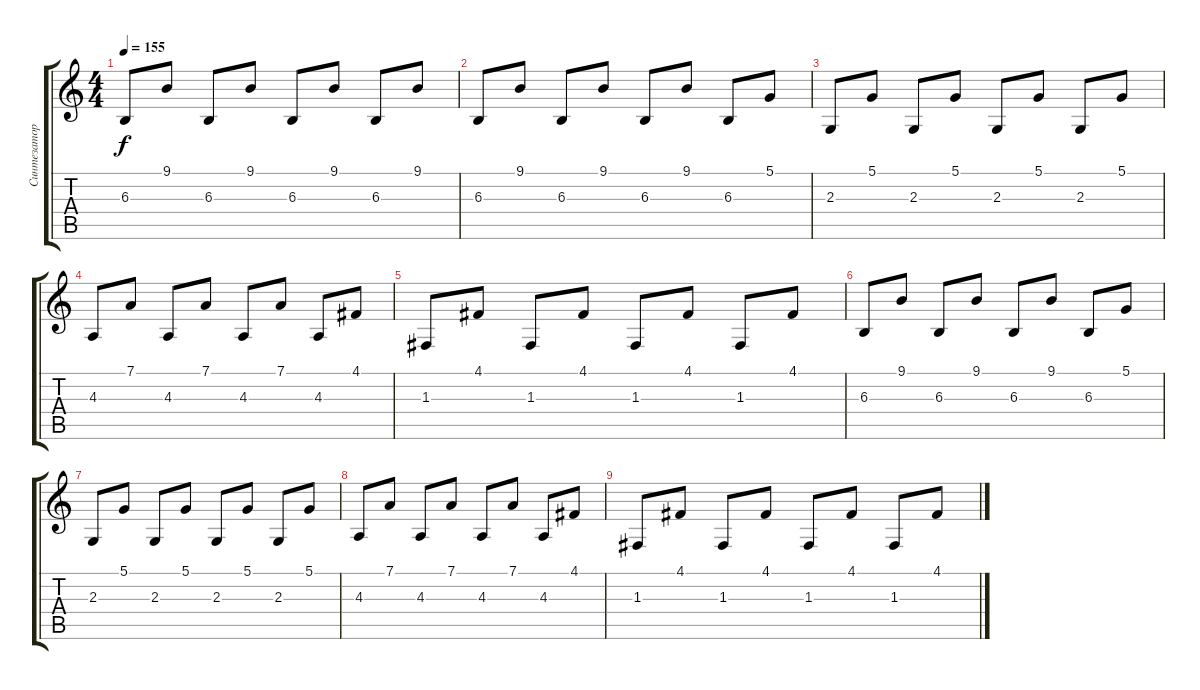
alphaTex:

\track ("Синтезатор" "Синтезатор") {instrument pizzicatostrings}
\staff {score tabs}
\tuning (D4 A3 F3 C3 G2 D2) {hide}
\ts (4 4)
\tempo 155
\clef g2
\ks c
6.3.8{dy f volume 0 instrument pizzicatostrings} 9.1.8{volume 9} 6.3.8 9.1.8 6.3.8 9.1.8 6.3.8 9.1.8 |
6.3.8{volume 9} 9.1.8 6.3.8 9.1.8 6.3.8 9.1.8 6.3.8 5.1.8 |
2.3.8 5.1.8 2.3.8 5.1.8 2.3.8 5.1.8 2.3.8 5.1.8 |
4.3.8 7.1.8 4.3.8 7.1.8 4.3.8 7.1.8 4.3.8 4.1.8 |
1.3.8 4.1.8 1.3.8 4.1.8 1.3.8 4.1.8 1.3.8 4.1.8 |
6.3.8 9.1.8 6.3.8 9.1.8 6.3.8 9.1.8 6.3.8 5.1.8 |
2.3.8 5.1.8 2.3.8 5.1.8 2.3.8 5.1.8 2.3.8 5.1.8 |
4.3.8 7.1.8 4.3.8 7.1.8 4.3.8 7.1.8 4.3.8 4.1.8 |
1.3.8 4.1.8 1.3.8 4.1.8 1.3.8 4.1.8 1.3.8 4.1.8
